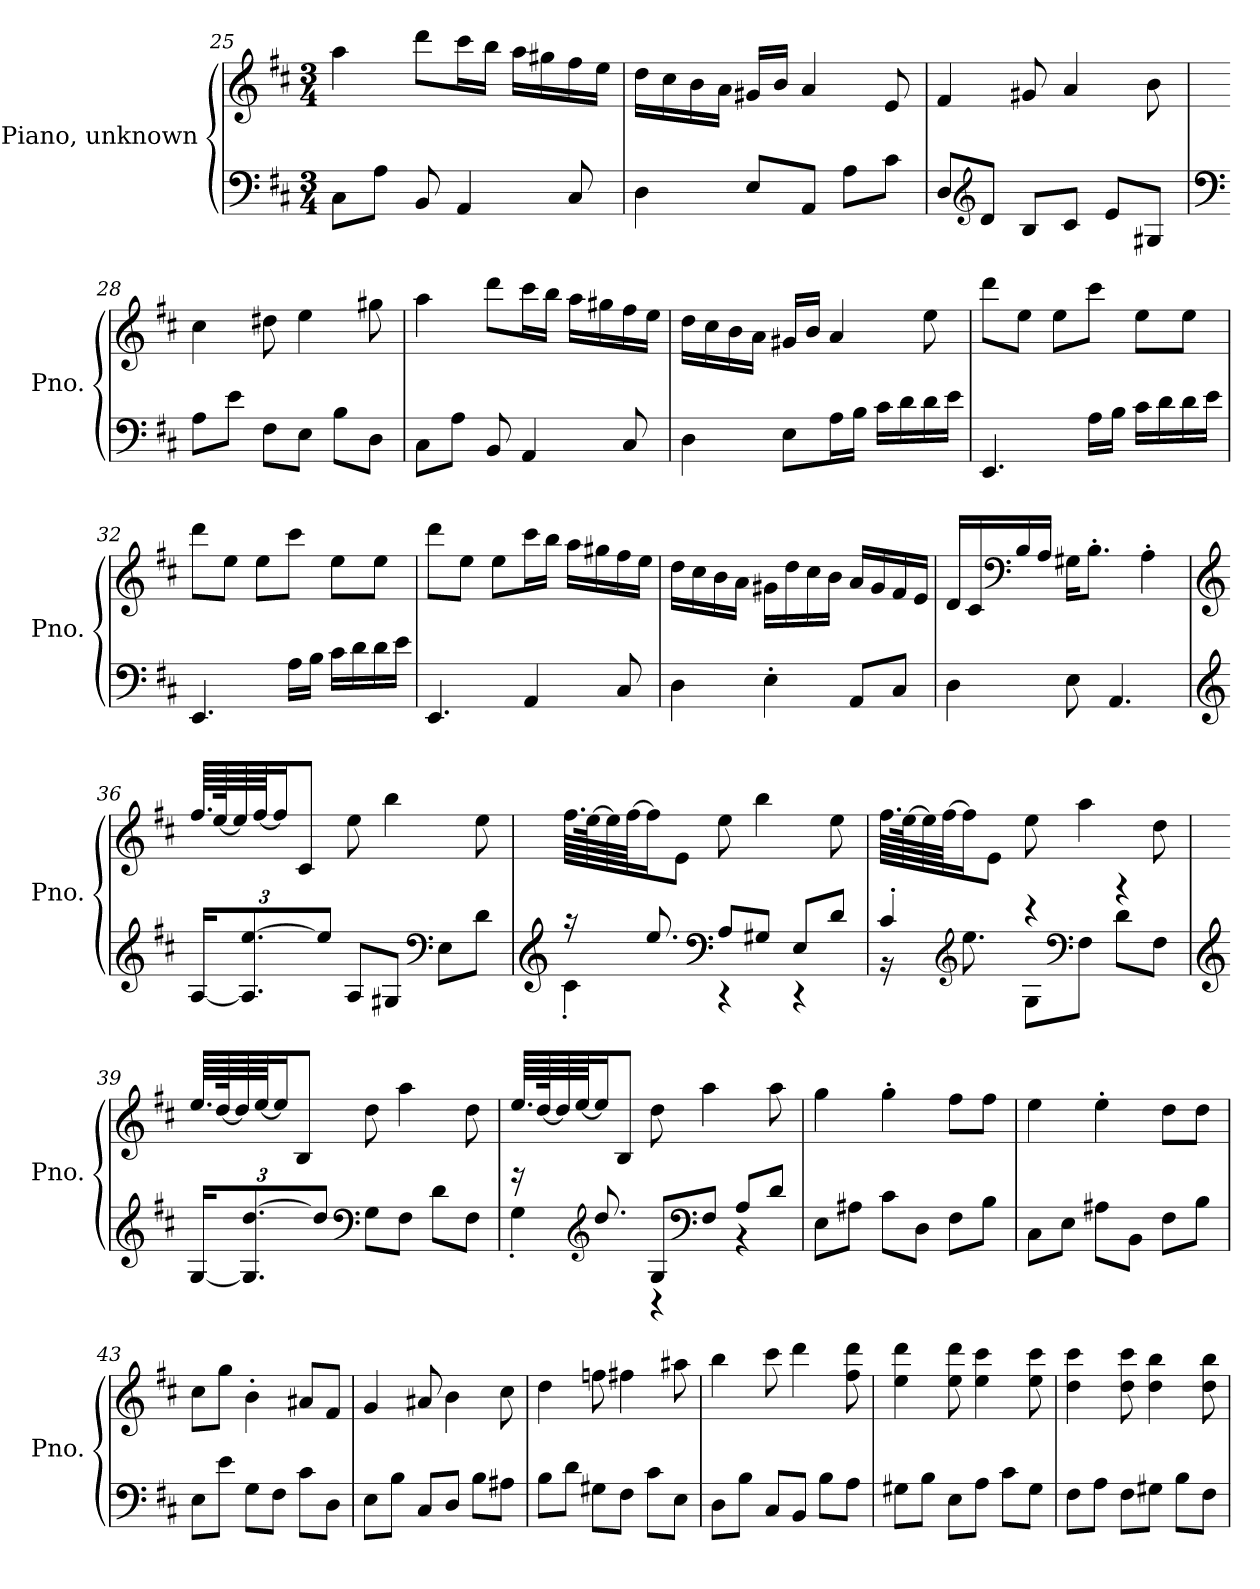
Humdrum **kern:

**kern	**kern
*part1	*part1
*staff2	*staff1
*I"Piano, unknown	*
*I'Pno.	*
*clefF4	*clefG2
*k[f#c#]	*k[f#c#]
*M3/4	*M3/4
=25	=25
8C#\L	4aa\
8A\J	.
8BB/	8ddd\L
4AA/	16ccc#\L
.	16bb\JJ
.	16aa\LL
.	16gg#X\
8C#/	16ff#\
.	16ee\JJ
!!LO:LB:g=z
=26	=26
4D\	16dd\LL
.	16cc#\
.	16b\
.	16a\JJ
8E/L	16g#X/LL
.	16b/JJ
8AA/J	4a/
8A\L	.
8c#\J	8e/
=27	=27
8D/L	4f#/
*clefG2	*
8d/J	.
8B/L	8g#X/
8c#/J	4a/
8e/L	.
8G#X/J	8b\
=28	=28
*clefF4	*
8A\L	4cc#\
8e\J	.
8F#\L	8dd#X\
8E\J	4ee\
8B\L	.
8D\J	8gg#X\
=29	=29
8C#\L	4aa\
8A\J	.
8BB/	8ddd\L
4AA/	16ccc#\L
.	16bb\JJ
.	16aa\LL
.	16gg#X\
8C#/	16ff#\
.	16ee\JJ
!!LO:LB:g=z
=30	=30
4D\	16dd\LL
.	16cc#\
.	16b\
.	16a\JJ
8E\L	16g#X/LL
.	16b/JJ
16A\L	4a/
16B\JJ	.
16c#\LL	.
16d\	.
16d\	8ee\
16e\JJ	.
=31	=31
4.EE/	8ddd\L
.	8ee\J
.	8ee\L
16A\LL	8ccc#\J
16B\JJ	.
16c#\LL	8ee\L
16d\	.
16d\	8ee\J
16e\JJ	.
=32	=32
4.EE/	8ddd\L
.	8ee\J
.	8ee\L
16A\LL	8ccc#\J
16B\JJ	.
16c#\LL	8ee\L
16d\	.
16d\	8ee\J
16e\JJ	.
!!LO:LB:g=z
=33	=33
4.EE/	8ddd\L
.	8ee\J
.	8ee\L
4AA/	16ccc#\L
.	16bb\JJ
.	16aa\LL
.	16gg#X\
8C#/	16ff#\
.	16ee\JJ
=34	=34
4D\	16dd\LL
.	16cc#\
.	16b\
.	16a\JJ
4E'\	16g#X\LL
.	16dd\
.	16cc#\
.	16b\JJ
8AA/L	16a/LL
.	16g#/
8C#/J	16f#/
.	16e/JJ
=35	=35
4D\	16d/LL
.	16c#/
*	*clefF4
.	16B/
.	16A/JJ
8E\	16G#X\KL
.	8.B'\J
4.AA/	.
.	4A'\
!!LO:LB:g=z
=36	=36
*clefG2	*clefG2
*Xbrackettup	*
[24A/KL	64.ff#/LLLL
.	[128ee/K
.	64ee/]
12.A/] [12.ee/	.
.	[64ff#/JJ
.	16ff#/J]
.	8c#/J
12ee/J]	.
8A/L	8ee\
8G#X/J	4bb\
*clefF4	*
8E\L	.
8d\J	8ee\
=37	=37
*clefG2	*
*^	*
16r	4c#'\	64.ff#\LLLL
.	.	[128ee\K
.	.	64ee\]
.	.	[64ff#\JJ
8.ee/	.	16ff#\J]
.	.	8e\J
*clefF4	*	*
8A/L	4r	8ee\
8G#X/J	.	4bb\
8E/L	4r	.
8d/J	.	8ee\
=38	=38	=38
4c#'/	16r	64.ff#\LLLL
.	.	[128ee\K
.	.	64ee\]
.	.	[64ff#\JJ
*clefG2	*	*
.	8.ee\	16ff#\J]
.	.	8e\J
4r	8G\L	8ee\
*clefF4	*	*
.	8F#\J	4aa\
4r	8d\L	.
.	8F#\J	8dd\
*v	*v	*
!!LO:LB:g=z
=39	=39
*clefG2	*
[24G/KL	64.ee/LLLL
.	[128dd/K
.	64dd/]
12.G/] [12.dd/	.
.	[64ee/JJ
.	16ee/J]
.	8B/J
12dd/J]	.
*clefF4	*
8G\L	8dd\
8F#\J	4aa\
8d\L	.
8F#\J	8dd\
=40	=40
*^	*
16r	4G'\	64.ee/LLLL
.	.	[128dd/K
.	.	64dd/]
.	.	[64ee/JJ
*clefG2	*	*
8.dd/	.	16ee/J]
.	.	8B/J
8G/L	4r	8dd\
*clefF4	*	*
8F#/J	.	4aa\
8A/L	4r	.
8d/J	.	8aa\
*v	*v	*
=41	=41
8E\L	4gg\
8A#X\J	.
8c#\L	4gg'\
8D\J	.
8F#\L	8ff#\L
8B\J	8ff#\J
=42	=42
8C#\L	4ee\
8E\J	.
8A#X\L	4ee'\
8BB\J	.
8F#\L	8dd\L
8B\J	8dd\J
!!LO:PB:g=z
=43	=43
8E\L	8cc#\L
8e\J	8gg\J
8G\L	4b'\
8F#\J	.
8c#\L	8a#X/L
8D\J	8f#/J
=44	=44
8E\L	4g/
8B\J	.
8C#/L	8a#X/
8D/J	4b\
8B\L	.
8A#X\J	8cc#\
=45	=45
8B\L	4dd\
8d\J	.
8G#X\L	8ffn\
8F#\J	4ff#X\
8c#\L	.
8E\J	8aa#X\
=46	=46
8D\L	4bb\
8B\J	.
8C#/L	8ccc#\
8BB/J	4ddd\
8B\L	.
8A\J	8ff#\ 8ddd\
=47	=47
8G#X\L	4ee\ 4ddd\
8B\J	.
8E\L	8ee\ 8ddd\
8A\J	4ee\ 4ccc#\
8c#\L	.
8G#\J	8ee\ 8ccc#\
!!LO:LB:g=z
=48	=48
8F#\L	4dd\ 4ccc#\
8A\J	.
8F#\L	8dd\ 8ccc#\
8G#X\J	4dd\ 4bb\
8B\L	.
8F#\J	8dd\ 8bb\
=	=
*-	*-
